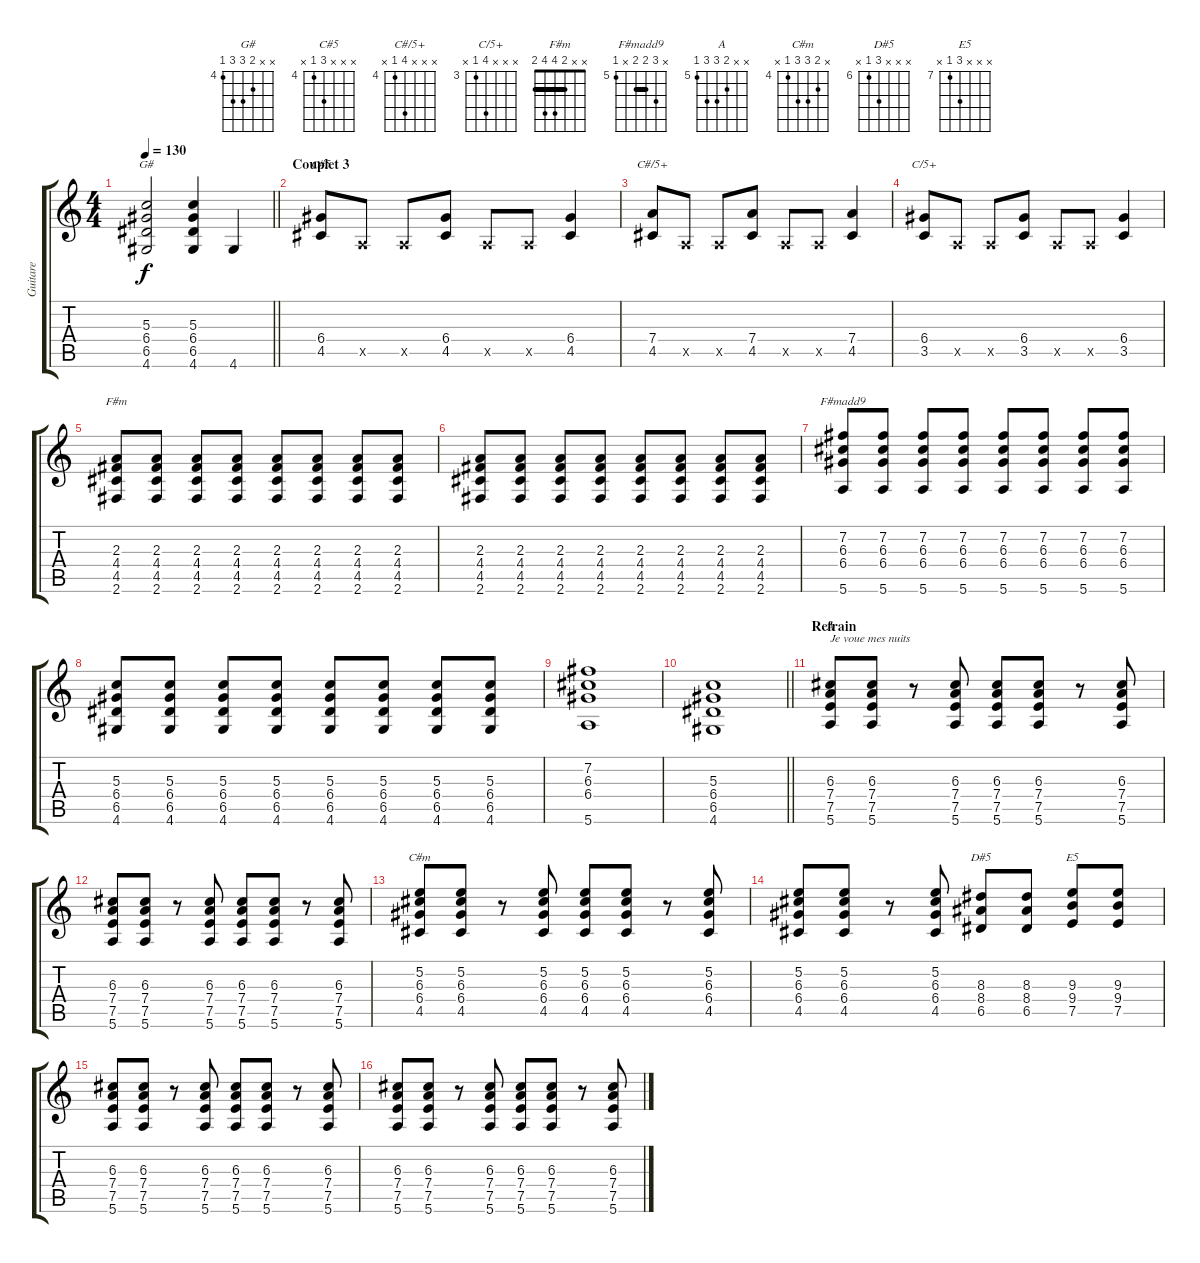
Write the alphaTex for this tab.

\track ("Guitare" "Guitare") {instrument acousticguitarsteel}
\staff {score tabs}
\tuning (E4 B3 G3 D3 A2 E2) {hide}
\chord ("G#" x x 5 6 6 4) {firstfret 4}
\chord ("C#5" x x x 6 4 x) {firstfret 4}
\chord ("C#/5+" x x x 7 4 x) {firstfret 4}
\chord ("C/5+" x x x 6 3 x) {firstfret 3}
\chord ("F#m" x x 2 4 4 2) {barre 2}
\chord ("F#madd9" x 7 6 6 x 5) {firstfret 5 barre 6}
\chord ("A" x x 6 7 7 5) {firstfret 5}
\chord ("C#m" x 5 6 6 4 x) {firstfret 4}
\chord ("D#5" x x x 8 6 x) {firstfret 6}
\chord ("E5" x x x 9 7 x) {firstfret 7}
\ts (4 4)
\tempo 130
\clef g2
\barLineRight lightlight
\ks c
(5.3 6.4 6.5 4.6).2{ch "G#" dy f} (5.3 6.4 6.5 4.6).4 4.6.4 |
\section ("" "Couplet 3")
(6.4 4.5).8{ch "C#5"} 0.5{x}.8 0.5{x}.8 (6.4 4.5).8 0.5{x}.8 0.5{x}.8 (6.4 4.5).4 |
(7.4 4.5).8{ch "C#/5+"} 0.5{x}.8 0.5{x}.8 (7.4 4.5).8 0.5{x}.8 0.5{x}.8 (7.4 4.5).4 |
(6.4 3.5).8{ch "C/5+"} 0.5{x}.8 0.5{x}.8 (6.4 3.5).8 0.5{x}.8 0.5{x}.8 (6.4 3.5).4 |
(2.3 4.4 4.5 2.6).8{ch "F#m"} (2.3 4.4 4.5 2.6).8 (2.3 4.4 4.5 2.6).8 (2.3 4.4 4.5 2.6).8 (2.3 4.4 4.5 2.6).8 (2.3 4.4 4.5 2.6).8 (2.3 4.4 4.5 2.6).8 (2.3 4.4 4.5 2.6).8 |
(2.3 4.4 4.5 2.6).8 (2.3 4.4 4.5 2.6).8 (2.3 4.4 4.5 2.6).8 (2.3 4.4 4.5 2.6).8 (2.3 4.4 4.5 2.6).8 (2.3 4.4 4.5 2.6).8 (2.3 4.4 4.5 2.6).8 (2.3 4.4 4.5 2.6).8 |
(7.2 6.3 6.4 5.6).8{ch "F#madd9"} (7.2 6.3 6.4 5.6).8 (7.2 6.3 6.4 5.6).8 (7.2 6.3 6.4 5.6).8 (7.2 6.3 6.4 5.6).8 (7.2 6.3 6.4 5.6).8 (7.2 6.3 6.4 5.6).8 (7.2 6.3 6.4 5.6).8 |
(5.3 6.4 6.5 4.6).8 (5.3 6.4 6.5 4.6).8 (5.3 6.4 6.5 4.6).8 (5.3 6.4 6.5 4.6).8 (5.3 6.4 6.5 4.6).8 (5.3 6.4 6.5 4.6).8 (5.3 6.4 6.5 4.6).8 (5.3 6.4 6.5 4.6).8 |
(7.2 6.3 6.4 5.6).1 |
\barLineRight lightlight
(5.3 6.4 6.5 4.6).1 |
\section ("" "Refrain")
(6.3 7.4 7.5 5.6).8{ch "A" txt "Je voue mes nuits"} (6.3 7.4 7.5 5.6).8 r.8 (6.3 7.4 7.5 5.6).8 (6.3 7.4 7.5 5.6).8 (6.3 7.4 7.5 5.6).8 r.8 (6.3 7.4 7.5 5.6).8 |
(6.3 7.4 7.5 5.6).8 (6.3 7.4 7.5 5.6).8 r.8 (6.3 7.4 7.5 5.6).8 (6.3 7.4 7.5 5.6).8 (6.3 7.4 7.5 5.6).8 r.8 (6.3 7.4 7.5 5.6).8 |
(5.2 6.3 6.4 4.5).8{ch "C#m"} (5.2 6.3 6.4 4.5).8 r.8 (5.2 6.3 6.4 4.5).8 (5.2 6.3 6.4 4.5).8 (5.2 6.3 6.4 4.5).8 r.8 (5.2 6.3 6.4 4.5).8 |
(5.2 6.3 6.4 4.5).8 (5.2 6.3 6.4 4.5).8 r.8 (5.2 6.3 6.4 4.5).8 (8.3 8.4 6.5).8{ch "D#5"} (8.3 8.4 6.5).8 (9.3 9.4 7.5).8{ch "E5"} (9.3 9.4 7.5).8 |
(6.3 7.4 7.5 5.6).8 (6.3 7.4 7.5 5.6).8 r.8 (6.3 7.4 7.5 5.6).8 (6.3 7.4 7.5 5.6).8 (6.3 7.4 7.5 5.6).8 r.8 (6.3 7.4 7.5 5.6).8 |
(6.3 7.4 7.5 5.6).8 (6.3 7.4 7.5 5.6).8 r.8 (6.3 7.4 7.5 5.6).8 (6.3 7.4 7.5 5.6).8 (6.3 7.4 7.5 5.6).8 r.8 (6.3 7.4 7.5 5.6).8
